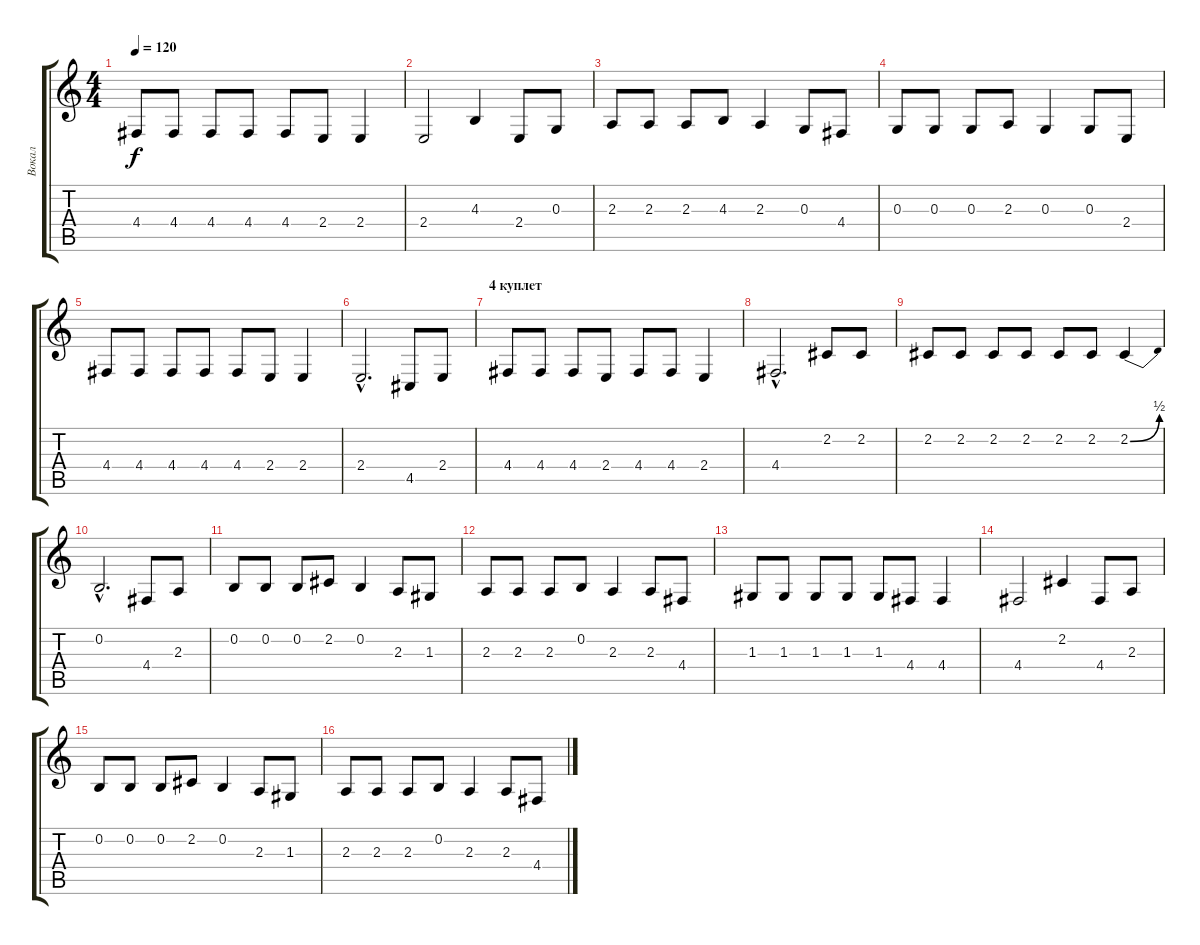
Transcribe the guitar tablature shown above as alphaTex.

\track ("Вокал" "Вокал") {instrument flute}
\staff {score tabs}
\tuning (E4 B3 G3 D3 A2 E2) {hide}
\ts (4 4)
\tempo 120
\clef g2
\ks c
4.4.8{dy f} 4.4.8 4.4.8 4.4.8 4.4.8 2.4.8 2.4.4 |
2.4.2 4.3.4 2.4.8 0.3.8 |
2.3.8 2.3.8 2.3.8 4.3.8 2.3.4 0.3.8 4.4.8 |
0.3.8 0.3.8 0.3.8 2.3.8 0.3.4 0.3.8 2.4.8 |
4.4.8 4.4.8 4.4.8 4.4.8 4.4.8 2.4.8 2.4.4 |
2.4{hac}.2{d} 4.5.8 2.4.8 |
\section ("" "4 куплет")
4.4.8 4.4.8 4.4.8 2.4.8 4.4.8 4.4.8 2.4.4 |
4.4{hac}.2{d} 2.2.8 2.2.8 |
2.2.8 2.2.8 2.2.8 2.2.8 2.2.8 2.2.8 2.2{be (bend 0 0 60 2)}.4 |
0.2{hac}.2{d} 4.4.8 2.3.8 |
0.2.8 0.2.8 0.2.8 2.2.8 0.2.4 2.3.8 1.3.8 |
2.3.8 2.3.8 2.3.8 0.2.8 2.3.4 2.3.8 4.4.8 |
1.3.8 1.3.8 1.3.8 1.3.8 1.3.8 4.4.8 4.4.4 |
4.4.2 2.2.4 4.4.8 2.3.8 |
0.2.8 0.2.8 0.2.8 2.2.8 0.2.4 2.3.8 1.3.8 |
2.3.8 2.3.8 2.3.8 0.2.8 2.3.4 2.3.8 4.4.8
